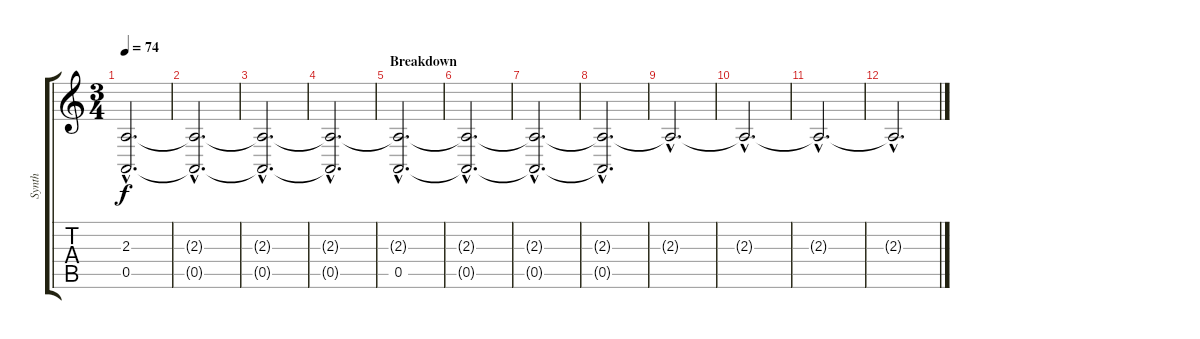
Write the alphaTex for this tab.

\track ("Synth" "Synth") {instrument pad8sweep}
\staff {score tabs}
\tuning (E4 B3 G3 D3 A2 E2) {hide}
\ts (3 4)
\tempo 74
\clef g2
\ks c
(2.3{hac t} 0.5{hac t}).2{d dy f} |
(2.3{hac t} 0.5{hac t}).2{d} |
(2.3{hac t} 0.5{hac t}).2{d} |
(2.3{hac t} 0.5{hac t}).2{d} |
\section ("" "Breakdown")
(2.3{hac t} 0.5{hac}).2{d} |
(2.3{hac t} 0.5{hac t}).2{d} |
(2.3{hac t} 0.5{hac t}).2{d} |
(2.3{hac t} 0.5{hac t}).2{d} |
2.3{hac t}.2{d} |
2.3{hac t}.2{d} |
2.3{hac t}.2{d} |
2.3{hac t}.2{d}
